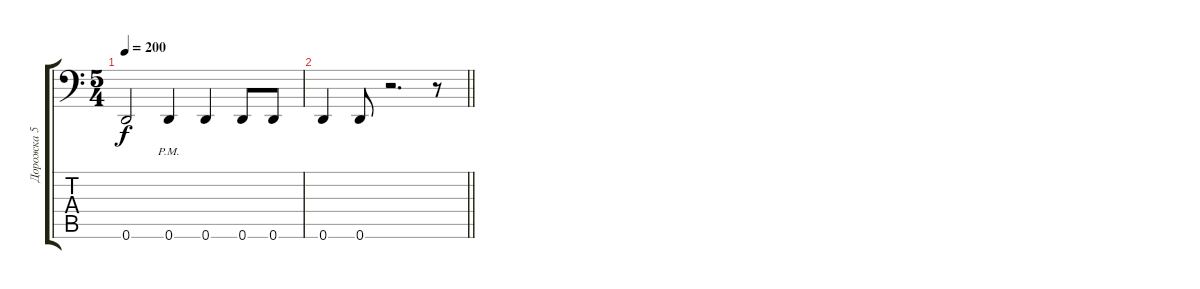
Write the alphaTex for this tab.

\track ("Дорожка 5" "Дорожка 5") {instrument electricbassfinger}
\staff {score tabs}
\tuning (D3 A2 F2 C2 G1 D1) {hide}
\ts (5 4)
\tempo 200
\clef f4
\ks c
0.6.2{dy f} 0.6{pm}.4 0.6.4 0.6.8 0.6.8 |
\barLineRight lightlight
0.6.4 0.6.8 r.2{d} r.8
